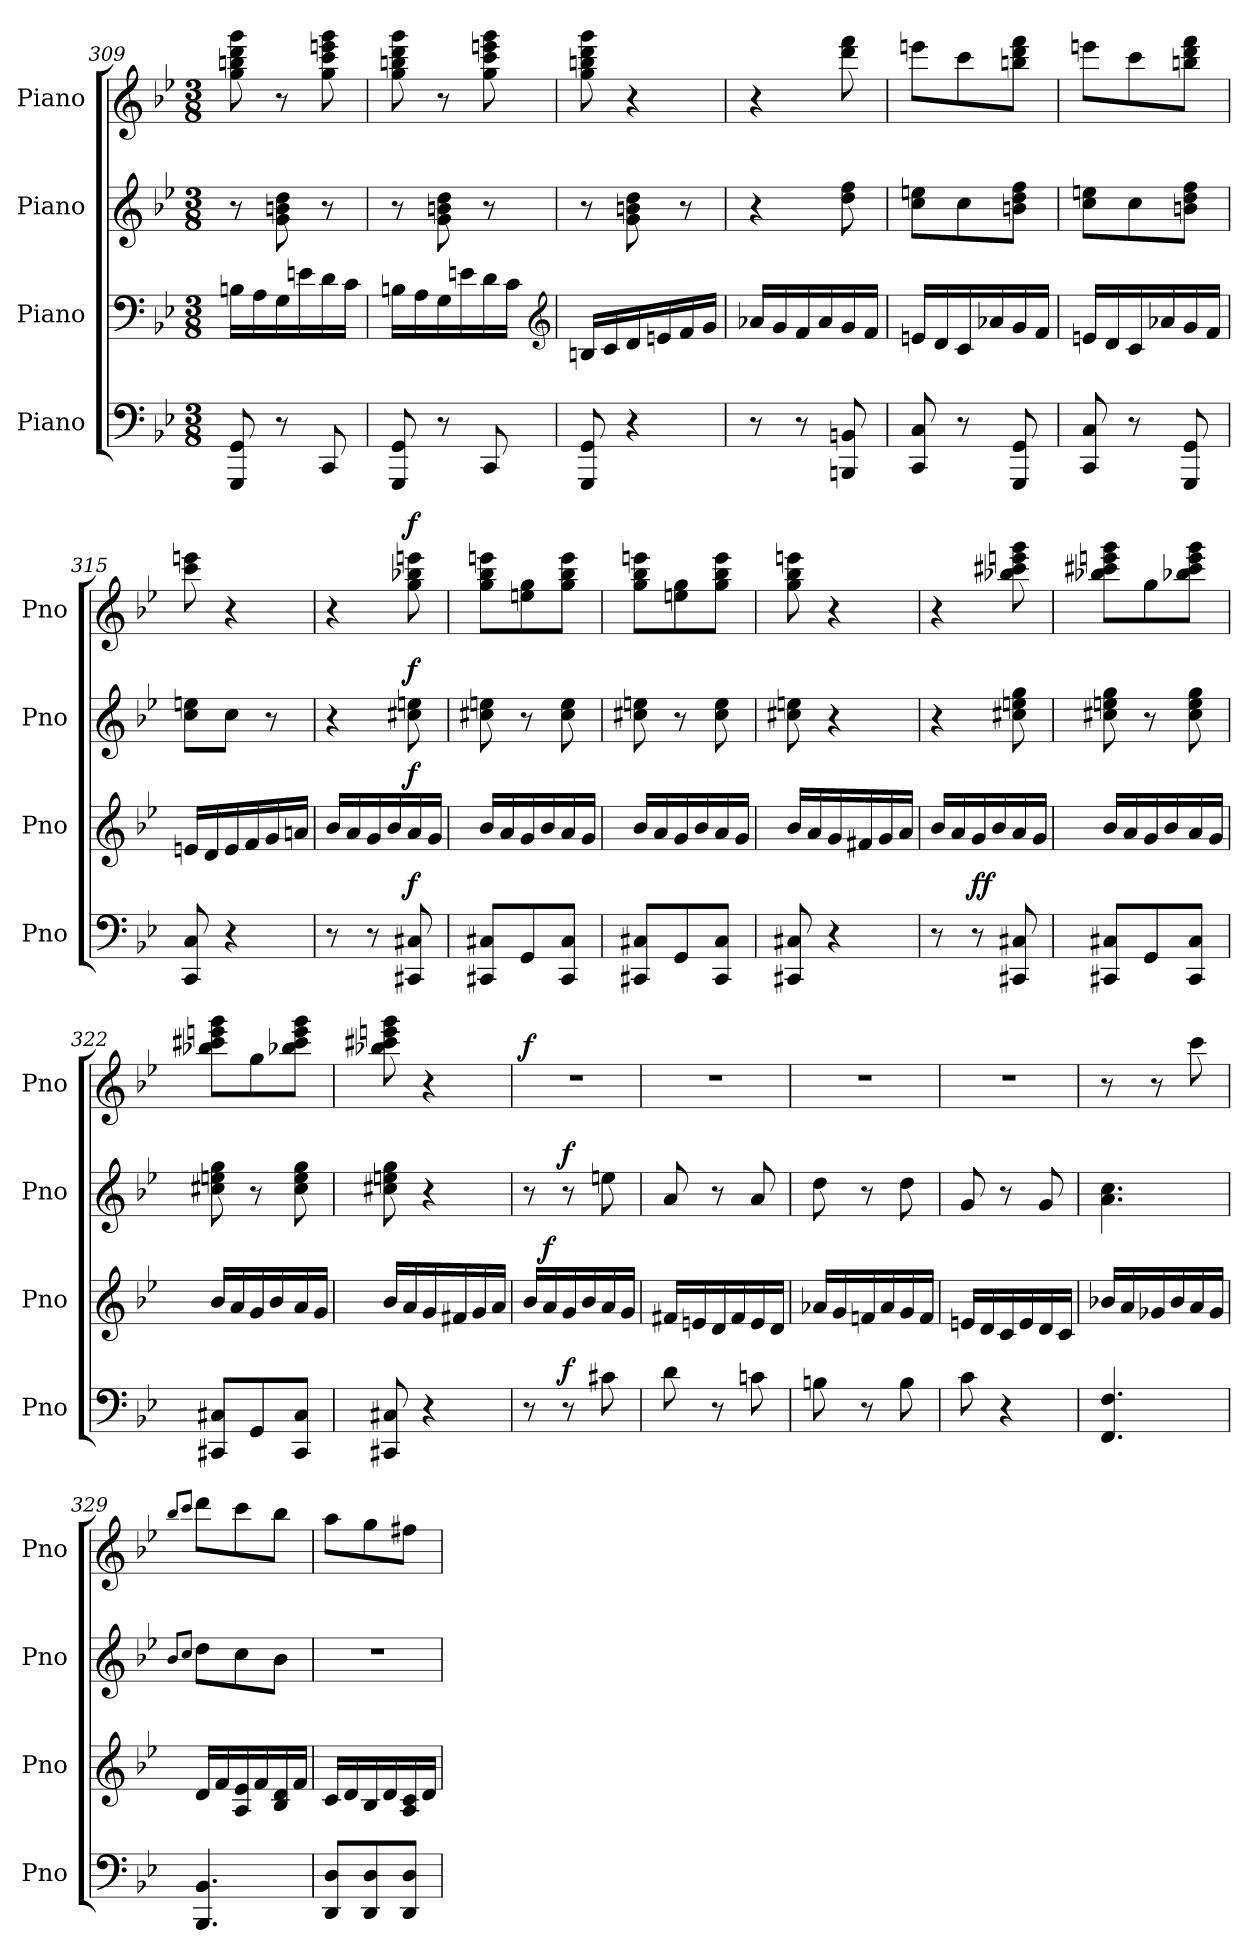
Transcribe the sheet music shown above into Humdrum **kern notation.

**kern	**dynam	**kern	**dynam	**kern	**dynam	**kern	**dynam
*part4	*part4	*part3	*part3	*part2	*part2	*part1	*part1
*staff4	*staff4	*staff3	*staff3	*staff2	*staff2	*staff1	*staff1
*I"Piano	*	*I"Piano	*	*I"Piano	*	*I"Piano	*
*I'Pno	*	*I'Pno	*	*I'Pno	*	*I'Pno	*
*clefF4	*	*clefF4	*	*clefG2	*	*clefG2	*
*k[b-e-]	*	*k[b-e-]	*	*k[b-e-]	*	*k[b-e-]	*
*B-:	*	*B-:	*	*B-:	*	*B-:	*
*M3/8	*	*M3/8	*	*M3/8	*	*M3/8	*
=309	=309	=309	=309	=309	=309	=309	=309
8GGG/ 8GG/	.	16Bn\LL	.	8r	.	8gg\ 8bbn\ 8ddd\ 8ggg\	.
.	.	16A\	.	.	.	.	.
8r	.	16G\	.	8g\ 8bn\ 8dd\	.	8r	.
.	.	16en\	.	.	.	.	.
8CC/	.	16d\	.	8r	.	8gg\ 8ccc\ 8eeen\ 8ggg\	.
.	.	16c\JJ	.	.	.	.	.
!!LO:PB:g=z
=310	=310	=310	=310	=310	=310	=310	=310
8GGG/ 8GG/	.	16Bn\LL	.	8r	.	8gg\ 8bbn\ 8ddd\ 8ggg\	.
.	.	16A\	.	.	.	.	.
8r	.	16G\	.	8g\ 8bn\ 8dd\	.	8r	.
.	.	16en\	.	.	.	.	.
8CC/	.	16d\	.	8r	.	8gg\ 8ccc\ 8eeen\ 8ggg\	.
.	.	16c\JJ	.	.	.	.	.
*	*	*clefG2	*	*	*	*	*
=311	=311	=311	=311	=311	=311	=311	=311
8GGG/ 8GG/	.	16Bn/LL	.	8r	.	8gg\ 8bbn\ 8ddd\ 8ggg\	.
.	.	16c/	.	.	.	.	.
4r	.	16d/	.	8g\ 8bn\ 8dd\	.	4r	.
.	.	16en/	.	.	.	.	.
.	.	16f/	.	8r	.	.	.
.	.	16g/JJ	.	.	.	.	.
=312	=312	=312	=312	=312	=312	=312	=312
8r	.	16a-X/LL	.	4r	.	4r	.
.	.	16g/	.	.	.	.	.
8r	.	16f/	.	.	.	.	.
.	.	16a-/	.	.	.	.	.
8BBBn/ 8BBn/	.	16g/	.	8dd\ 8ff\	.	8ddd\ 8fff\	.
.	.	16f/JJ	.	.	.	.	.
=313	=313	=313	=313	=313	=313	=313	=313
8CC/ 8C/	.	16en/LL	.	8cc\ 8een\L	.	8eeen\L	.
.	.	16d/	.	.	.	.	.
8r	.	16c/	.	8cc\	.	8ccc\	.
.	.	16a-X/	.	.	.	.	.
8GGG/ 8GG/	.	16g/	.	8bn\ 8dd\ 8ff\J	.	8bbn\ 8ddd\ 8fff\J	.
.	.	16f/JJ	.	.	.	.	.
!!LO:PB:g=z
=314	=314	=314	=314	=314	=314	=314	=314
8CC/ 8C/	.	16en/LL	.	8cc\ 8een\L	.	8eeen\L	.
.	.	16d/	.	.	.	.	.
8r	.	16c/	.	8cc\	.	8ccc\	.
.	.	16a-X/	.	.	.	.	.
8GGG/ 8GG/	.	16g/	.	8bn\ 8dd\ 8ff\J	.	8bbn\ 8ddd\ 8fff\J	.
.	.	16f/JJ	.	.	.	.	.
=315	=315	=315	=315	=315	=315	=315	=315
8CC/ 8C/	.	16en/LL	.	8cc\ 8een\L	.	8ccc\ 8eeen\	.
.	.	16d/	.	.	.	.	.
4r	.	16e/	.	8cc\J	.	4r	.
.	.	16f/	.	.	.	.	.
.	.	16g/	.	8r	.	.	.
.	.	16an/JJ	.	.	.	.	.
!!LO:PB:g=z
=316	=316	=316	=316	=316	=316	=316	=316
8r	.	16b-/LL	.	4r	.	4r	.
.	.	16a/	.	.	.	.	.
8r	.	16g/	.	.	.	.	.
.	.	16b-/	.	.	.	.	.
!	!LO:DY:a	!	!LO:DY:a	!	!LO:DY:a	!	!LO:DY:a
8CC#X/ 8C#X/	f	16a/	f	8cc#X\ 8een\	f	8gg\ 8bb-X\ 8eeen\	f
.	.	16g/JJ	.	.	.	.	.
=317	=317	=317	=317	=317	=317	=317	=317
8CC#X/ 8C#X/L	.	16b-/LL	.	8cc#X\ 8een\	.	8gg\ 8bb-\ 8eeen\L	.
.	.	16a/	.	.	.	.	.
8GG/	.	16g/	.	8r	.	8een\ 8gg\	.
.	.	16b-/	.	.	.	.	.
8CC#/ 8C#/J	.	16a/	.	8cc#\ 8ee\	.	8gg\ 8bb-\ 8eee\J	.
.	.	16g/JJ	.	.	.	.	.
=318	=318	=318	=318	=318	=318	=318	=318
8CC#X/ 8C#X/L	.	16b-/LL	.	8cc#X\ 8een\	.	8gg\ 8bb-\ 8eeen\L	.
.	.	16a/	.	.	.	.	.
8GG/	.	16g/	.	8r	.	8een\ 8gg\	.
.	.	16b-/	.	.	.	.	.
8CC#/ 8C#/J	.	16a/	.	8cc#\ 8ee\	.	8gg\ 8bb-\ 8eee\J	.
.	.	16g/JJ	.	.	.	.	.
=319	=319	=319	=319	=319	=319	=319	=319
8CC#X/ 8C#X/	.	16b-/LL	.	8cc#X\ 8een\	.	8gg\ 8bb-\ 8eeen\	.
.	.	16a/	.	.	.	.	.
4r	.	16g/	.	4r	.	4r	.
.	.	16f#X/	.	.	.	.	.
.	.	16g/	.	.	.	.	.
.	.	16a/JJ	.	.	.	.	.
!!LO:PB:g=z
=320	=320	=320	=320	=320	=320	=320	=320
8r	.	16b-/LL	.	4r	.	4r	.
.	.	16a/	.	.	.	.	.
!	!LO:DY:a	!	!	!	!	!	!
8r	ff	16g/	.	.	.	.	.
.	.	16b-/	.	.	.	.	.
8CC#X/ 8C#X/	.	16a/	.	8cc#X\ 8een\ 8gg\	.	8bb-X\ 8ccc#X\ 8eeen\ 8ggg\	.
.	.	16g/JJ	.	.	.	.	.
=321	=321	=321	=321	=321	=321	=321	=321
8CC#X/ 8C#X/L	.	16b-/LL	.	8cc#X\ 8een\ 8gg\	.	8bb-X\ 8ccc#X\ 8eeen\ 8ggg\L	.
.	.	16a/	.	.	.	.	.
8GG/	.	16g/	.	8r	.	8gg\	.
.	.	16b-/	.	.	.	.	.
8CC#/ 8C#/J	.	16a/	.	8cc#\ 8ee\ 8gg\	.	8bb-X\ 8ccc#\ 8eee\ 8ggg\J	.
.	.	16g/JJ	.	.	.	.	.
=322	=322	=322	=322	=322	=322	=322	=322
8CC#X/ 8C#X/L	.	16b-/LL	.	8cc#X\ 8een\ 8gg\	.	8bb-X\ 8ccc#X\ 8eeen\ 8ggg\L	.
.	.	16a/	.	.	.	.	.
8GG/	.	16g/	.	8r	.	8gg\	.
.	.	16b-/	.	.	.	.	.
8CC#/ 8C#/J	.	16a/	.	8cc#\ 8ee\ 8gg\	.	8bb-X\ 8ccc#\ 8eee\ 8ggg\J	.
.	.	16g/JJ	.	.	.	.	.
=323	=323	=323	=323	=323	=323	=323	=323
8CC#X/ 8C#X/	.	16b-/LL	.	8cc#X\ 8een\ 8gg\	.	8bb-X\ 8ccc#X\ 8eeen\ 8ggg\	.
.	.	16a/	.	.	.	.	.
4r	.	16g/	.	4r	.	4r	.
.	.	16f#X/	.	.	.	.	.
.	.	16g/	.	.	.	.	.
.	.	16a/JJ	.	.	.	.	.
=324	=324	=324	=324	=324	=324	=324	=324
!	!	!	!	!	!	!	!LO:DY:a
8r	.	16b-/LL	.	8r	.	4.r	f
!	!	!	!LO:DY:a	!	!	!	!
.	.	16a/	f	.	.	.	.
!	!LO:DY:a	!	!	!	!LO:DY:a	!	!
8r	f	16g/	.	8r	f	.	.
.	.	16b-/	.	.	.	.	.
8c#X\	.	16a/	.	8een\	.	.	.
.	.	16g/JJ	.	.	.	.	.
!!LO:PB:g=z
=325	=325	=325	=325	=325	=325	=325	=325
8d\	.	16f#X/LL	.	8a/	.	4.r	.
.	.	16en/	.	.	.	.	.
8r	.	16d/	.	8r	.	.	.
.	.	16f#/	.	.	.	.	.
8cn\	.	16e/	.	8a/	.	.	.
.	.	16d/JJ	.	.	.	.	.
=326	=326	=326	=326	=326	=326	=326	=326
8Bn\	.	16a-X/LL	.	8dd\	.	4.r	.
.	.	16g/	.	.	.	.	.
8r	.	16fn/	.	8r	.	.	.
.	.	16a-/	.	.	.	.	.
8B\	.	16g/	.	8dd\	.	.	.
.	.	16f/JJ	.	.	.	.	.
=327	=327	=327	=327	=327	=327	=327	=327
8c\	.	16en/LL	.	8g/	.	4.r	.
.	.	16d/	.	.	.	.	.
4r	.	16c/	.	8r	.	.	.
.	.	16e/	.	.	.	.	.
.	.	16d/	.	8g/	.	.	.
.	.	16c/JJ	.	.	.	.	.
!!LO:PB:g=z
=328	=328	=328	=328	=328	=328	=328	=328
4.FF/ 4.F/	.	16b-X/LL	.	4.a\ 4.cc\	.	8r	.
.	.	16a/	.	.	.	.	.
.	.	16g-X/	.	.	.	8r	.
.	.	16b-/	.	.	.	.	.
.	.	16a/	.	.	.	8ccc\	.
.	.	16g-/JJ	.	.	.	.	.
=329	=329	=329	=329	=329	=329	=329	=329
.	.	.	.	8qb-/L	.	8qbb-/L	.
.	.	.	.	8qcc/J	.	8qccc/J	.
4.BBB-/ 4.BB-/	.	16d/LL	.	8dd\L	.	8ddd\L	.
.	.	16f/	.	.	.	.	.
.	.	16A/ 16e-/	.	8cc\	.	8ccc\	.
.	.	16f/	.	.	.	.	.
.	.	16B-/ 16d/	.	8b-\J	.	8bb-\J	.
.	.	16f/JJ	.	.	.	.	.
=330	=330	=330	=330	=330	=330	=330	=330
8DD/ 8D/L	.	16c/LL	.	4.r	.	8aa\L	.
.	.	16d/	.	.	.	.	.
8DD/ 8D/	.	16B-/	.	.	.	8gg\	.
.	.	16d/	.	.	.	.	.
8DD/ 8D/J	.	16A/ 16c/	.	.	.	8ff#X\J	.
.	.	16d/JJ	.	.	.	.	.
=	=	=	=	=	=	=	=
*-	*-	*-	*-	*-	*-	*-	*-
